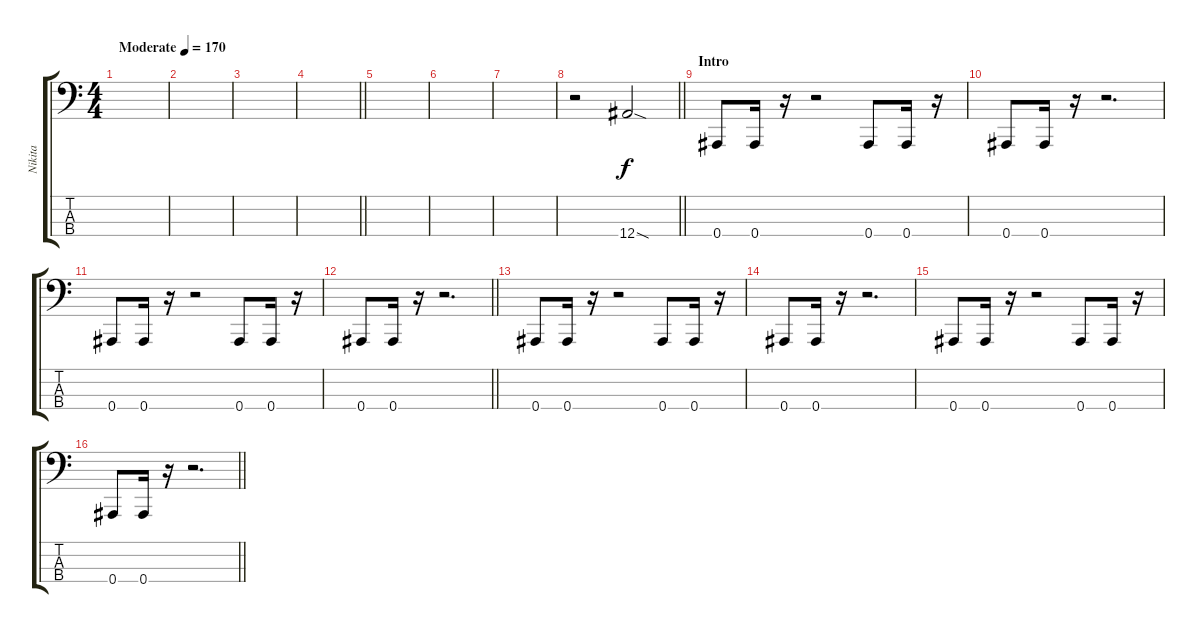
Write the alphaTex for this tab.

\track ("Nikita" "Nikita") {instrument electricbassfinger}
\staff {score tabs}
\tuning (Eb2 Bb1 F1 Bb0) {hide}
\ts (4 4)
\tempo (170 "Moderate")
\clef f4
\ks c
|
|
|
\barLineRight lightlight
|
|
|
|
\barLineRight lightlight
r.2 12.4{sod}.2 |
\section ("" "Intro")
0.4.8 0.4.16 r.16 r.2 0.4.8 0.4.16 r.16 |
0.4.8 0.4.16 r.16 r.2{d} |
0.4.8 0.4.16 r.16 r.2 0.4.8 0.4.16 r.16 |
\barLineRight lightlight
0.4.8 0.4.16 r.16 r.2{d} |
0.4.8 0.4.16 r.16 r.2 0.4.8 0.4.16 r.16 |
0.4.8 0.4.16 r.16 r.2{d} |
0.4.8 0.4.16 r.16 r.2 0.4.8 0.4.16 r.16 |
\barLineRight lightlight
0.4.8 0.4.16 r.16 r.2{d}
